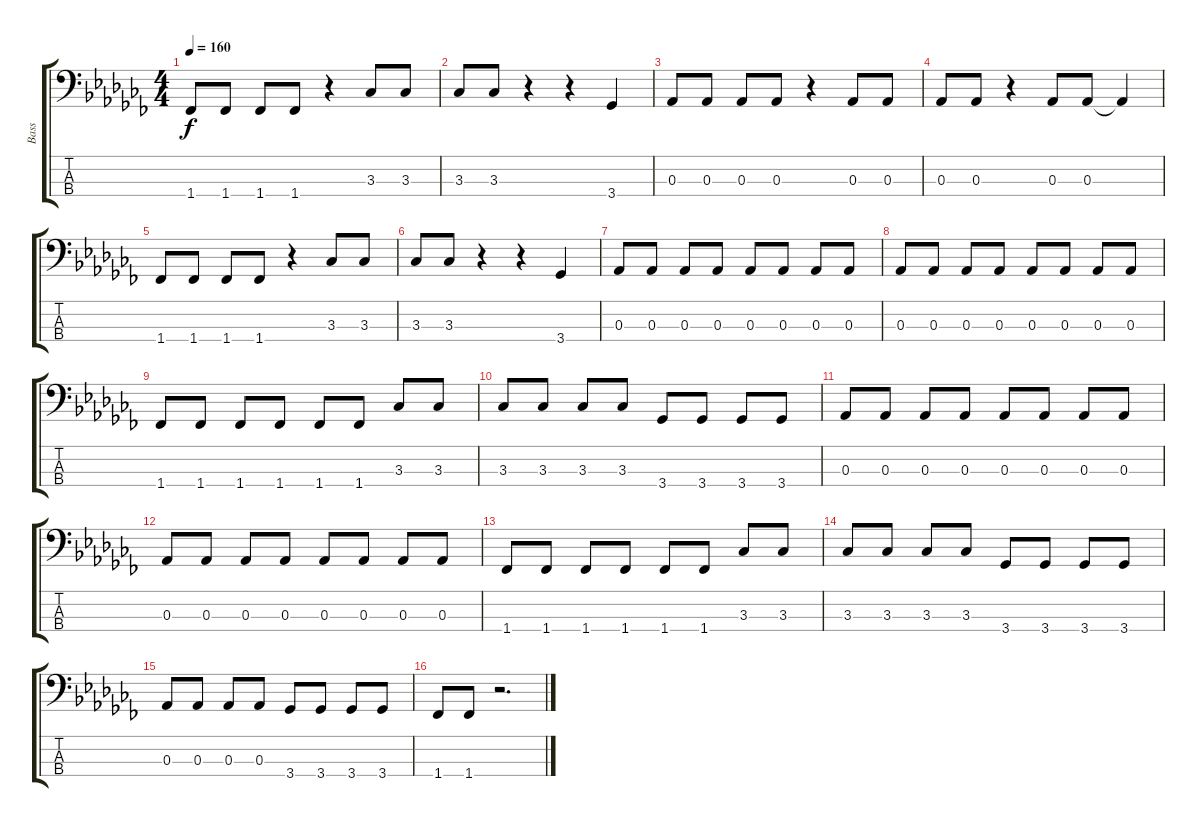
\track ("Bass" "Bass") {instrument electricbassfinger}
\staff {score tabs}
\tuning (Gb2 Db2 Ab1 Eb1) {hide}
\ts (4 4)
\tempo 160
\clef f4
\ks cb
1.4.8{dy f} 1.4.8 1.4.8 1.4.8 r.4 3.3.8 3.3.8 |
3.3.8 3.3.8 r.4 r.4 3.4.4 |
0.3.8 0.3.8 0.3.8 0.3.8 r.4 0.3.8 0.3.8 |
0.3.8 0.3.8 r.4 0.3.8 0.3.8 0.3{t}.4 |
1.4.8 1.4.8 1.4.8 1.4.8 r.4 3.3.8 3.3.8 |
3.3.8 3.3.8 r.4 r.4 3.4.4 |
0.3.8 0.3.8 0.3.8 0.3.8 0.3.8 0.3.8 0.3.8 0.3.8 |
0.3.8 0.3.8 0.3.8 0.3.8 0.3.8 0.3.8 0.3.8 0.3.8 |
1.4.8 1.4.8 1.4.8 1.4.8 1.4.8 1.4.8 3.3.8 3.3.8 |
3.3.8 3.3.8 3.3.8 3.3.8 3.4.8 3.4.8 3.4.8 3.4.8 |
0.3.8 0.3.8 0.3.8 0.3.8 0.3.8 0.3.8 0.3.8 0.3.8 |
0.3.8 0.3.8 0.3.8 0.3.8 0.3.8 0.3.8 0.3.8 0.3.8 |
1.4.8 1.4.8 1.4.8 1.4.8 1.4.8 1.4.8 3.3.8 3.3.8 |
3.3.8 3.3.8 3.3.8 3.3.8 3.4.8 3.4.8 3.4.8 3.4.8 |
0.3.8 0.3.8 0.3.8 0.3.8 3.4.8 3.4.8 3.4.8 3.4.8 |
1.4.8 1.4.8 r.2{d}
